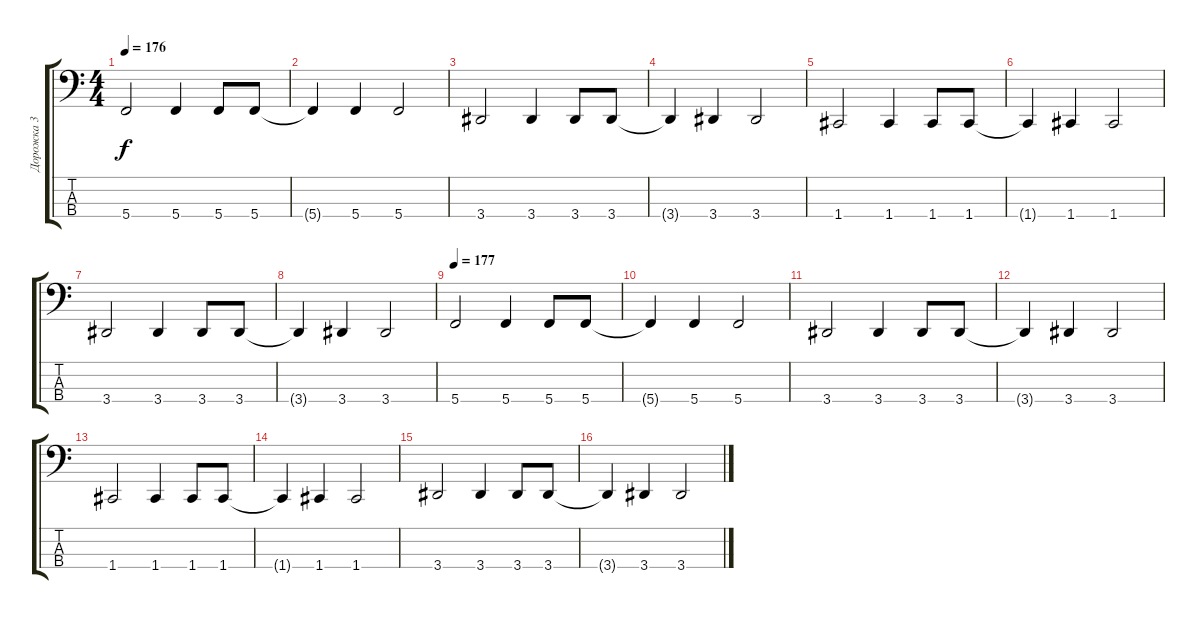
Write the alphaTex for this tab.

\track ("Дорожка 3" "Дорожка 3") {instrument electricbasspick}
\staff {score tabs}
\tuning (F2 C2 G1 C1) {hide}
\ts (4 4)
\tempo 176
\clef f4
\ks c
5.4.2{dy f} 5.4.4 5.4.8 5.4.8 |
5.4{t}.4 5.4.4 5.4.2 |
3.4.2 3.4.4 3.4.8 3.4.8 |
3.4{t}.4 3.4.4 3.4.2 |
1.4.2 1.4.4 1.4.8 1.4.8 |
1.4{t}.4 1.4.4 1.4.2 |
3.4.2 3.4.4 3.4.8 3.4.8 |
3.4{t}.4 3.4.4 3.4.2 |
\tempo 177
5.4.2 5.4.4 5.4.8 5.4.8 |
5.4{t}.4 5.4.4 5.4.2 |
3.4.2 3.4.4 3.4.8 3.4.8 |
3.4{t}.4 3.4.4 3.4.2 |
1.4.2 1.4.4 1.4.8 1.4.8 |
1.4{t}.4 1.4.4 1.4.2 |
3.4.2 3.4.4 3.4.8 3.4.8 |
3.4{t}.4 3.4.4 3.4.2
